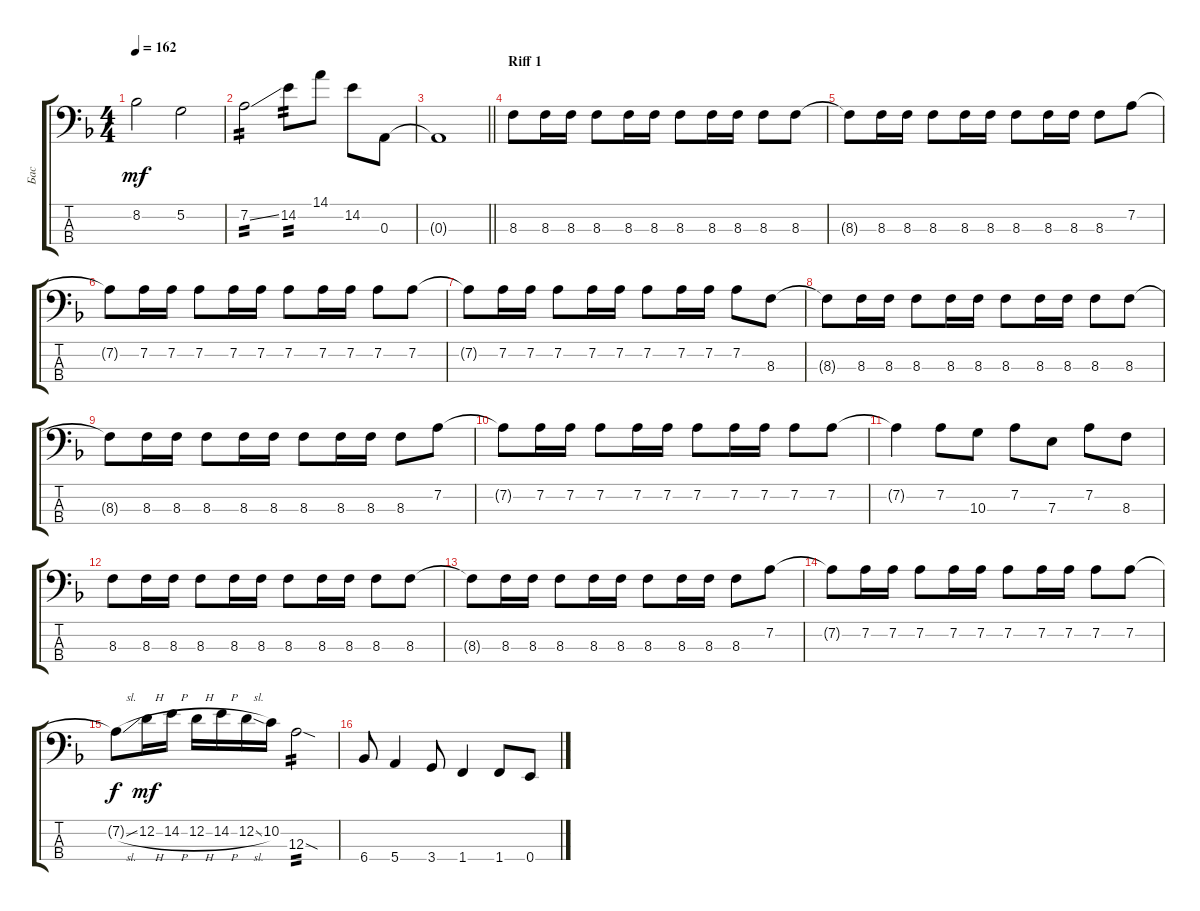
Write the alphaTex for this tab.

\track ("Бас" "Бас") {instrument electricbassfinger}
\staff {score tabs}
\tuning (G2 D2 A1 E1) {hide}
\ts (4 4)
\tempo 162
\clef f4
\ks dminor
8.2.2{dy mf} 5.2.2 |
7.2{ss}.2{tp 2} 14.2.8{tp 2} 14.1.8 14.2.8 0.3.8 |
\barLineRight lightlight
0.3{t}.1 |
\section ("" "Riff 1")
8.3.8 8.3.16 8.3.16 8.3.8 8.3.16 8.3.16 8.3.8 8.3.16 8.3.16 8.3.8 8.3.8 |
8.3{t}.8 8.3.16 8.3.16 8.3.8 8.3.16 8.3.16 8.3.8 8.3.16 8.3.16 8.3.8 7.2.8 |
7.2{t}.8 7.2.16 7.2.16 7.2.8 7.2.16 7.2.16 7.2.8 7.2.16 7.2.16 7.2.8 7.2.8 |
7.2{t}.8 7.2.16 7.2.16 7.2.8 7.2.16 7.2.16 7.2.8 7.2.16 7.2.16 7.2.8 8.3.8 |
8.3{t}.8 8.3.16 8.3.16 8.3.8 8.3.16 8.3.16 8.3.8 8.3.16 8.3.16 8.3.8 8.3.8 |
8.3{t}.8 8.3.16 8.3.16 8.3.8 8.3.16 8.3.16 8.3.8 8.3.16 8.3.16 8.3.8 7.2.8 |
7.2{t}.8 7.2.16 7.2.16 7.2.8 7.2.16 7.2.16 7.2.8 7.2.16 7.2.16 7.2.8 7.2.8 |
7.2{t}.4 7.2.8 10.3.8 7.2.8 7.3.8 7.2.8 8.3.8 |
8.3.8 8.3.16 8.3.16 8.3.8 8.3.16 8.3.16 8.3.8 8.3.16 8.3.16 8.3.8 8.3.8 |
8.3{t}.8 8.3.16 8.3.16 8.3.8 8.3.16 8.3.16 8.3.8 8.3.16 8.3.16 8.3.8 7.2.8 |
7.2{t}.8 7.2.16 7.2.16 7.2.8 7.2.16 7.2.16 7.2.8 7.2.16 7.2.16 7.2.8 7.2.8 |
7.2{sl t}.8{dy f} 12.2{h}.16{dy mf} 14.2{h}.16 12.2{h}.16 14.2{h}.16 12.2{sl}.16 10.2.16 12.3{sod}.2{tp 2} |
6.4.8 5.4.4 3.4.8 1.4.4 1.4.8 0.4.8
